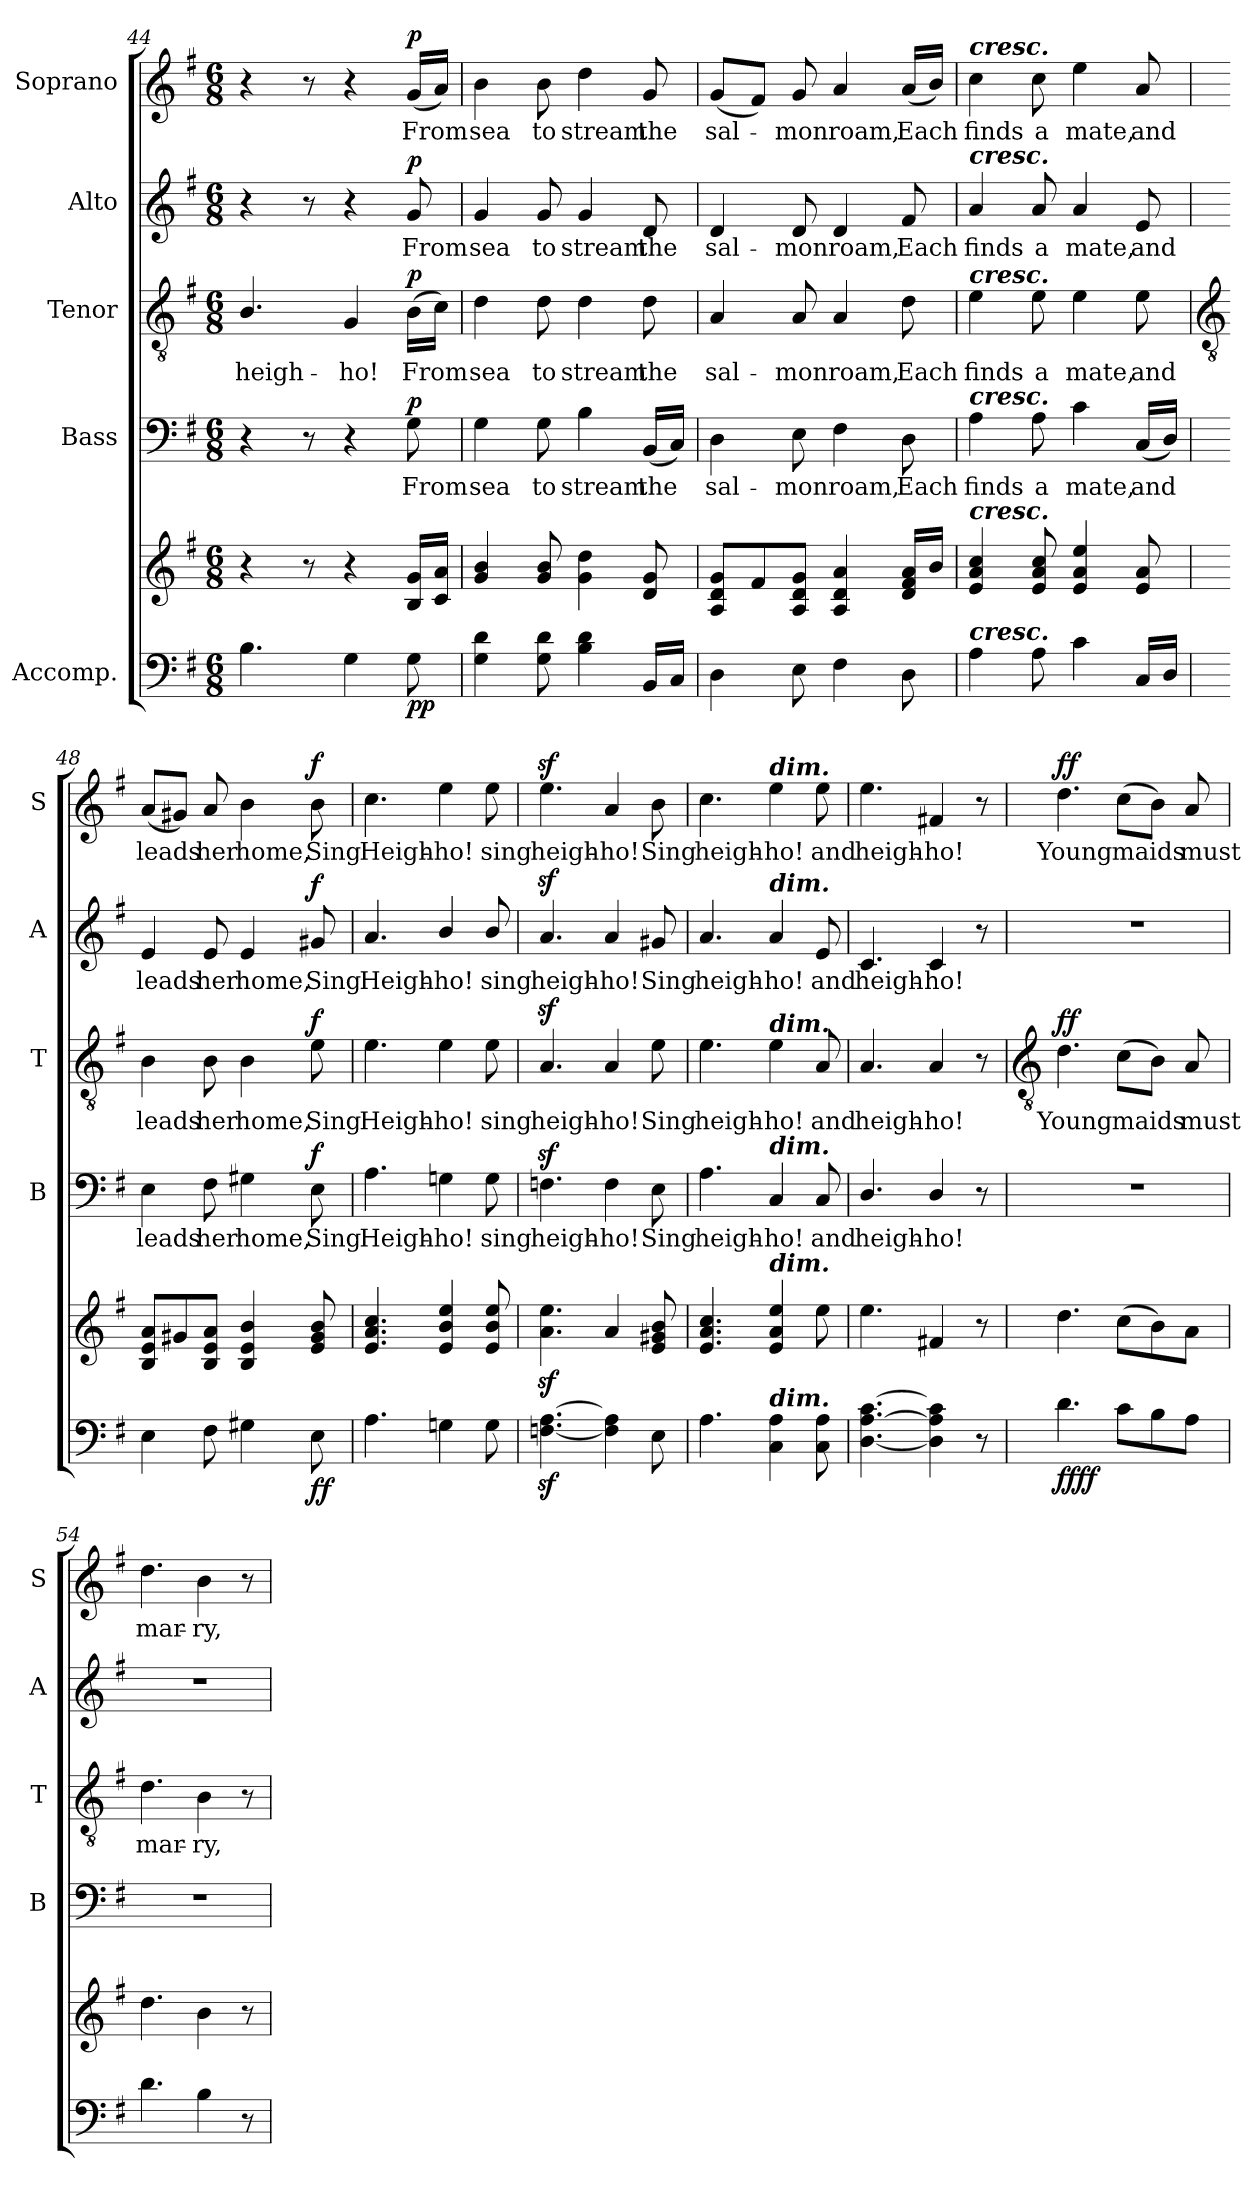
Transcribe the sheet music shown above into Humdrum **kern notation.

**kern	**kern	**dynam	**kern	**text	**dynam	**kern	**text	**dynam	**kern	**text	**dynam	**kern	**text	**dynam
*part5	*part5	*part5	*part4	*part4	*part4	*part3	*part3	*part3	*part2	*part2	*part2	*part1	*part1	*part1
*staff6	*staff5	*staff5/6	*staff4	*staff4	*staff4	*staff3	*staff3	*staff3	*staff2	*staff2	*staff2	*staff1	*staff1	*staff1
*I"Accomp.	*	*	*I"Bass	*	*	*I"Tenor	*	*	*I"Alto	*	*	*I"Soprano	*	*
*	*	*	*I'B	*	*	*I'T	*	*	*I'A	*	*	*I'S	*	*
!!LO:LB:g=z
*clefF4	*clefG2	*	*clefF4	*	*	*clefGv2	*	*	*clefG2	*	*	*clefG2	*	*
*k[f#]	*k[f#]	*	*k[f#]	*	*	*k[f#]	*	*	*k[f#]	*	*	*k[f#]	*	*
*G:	*G:	*	*G:	*	*	*G:	*	*	*G:	*	*	*G:	*	*
*M6/8	*M6/8	*	*M6/8	*	*	*M6/8	*	*	*M6/8	*	*	*M6/8	*	*
=44	=44	=44	=44	=44	=44	=44	=44	=44	=44	=44	=44	=44	=44	=44
!	!	!	!	!	!	!	!LO:LY:b	!	!	!	!	!	!	!
4.B	4r	.	4r	.	.	4.B/	heigh-	.	4r	.	.	4r	.	.
.	8r	.	8r	.	.	.	.	.	8r	.	.	8r	.	.
!	!	!	!	!	!	!	!LO:LY:b	!	!	!	!	!	!	!
4G	4r	.	4r	.	.	4G	-ho!	.	4r	.	.	4r	.	.
!	!	!LO:DY:b=2	!	!LO:LY:b	!	!	!LO:LY:b	!	!	!LO:LY:b	!	!	!LO:LY:b	!
!	!	!LO:DY:n=1:b	!	!	!LO:DY:b	!	!	!LO:DY:b	!	!	!LO:DY:b	!	!	!LO:DY:b
8G	16B 16gLL	p p	8G	From	p	(>16BLL	From	p	8g	From	p	(<16gLL	From	p
.	16c 16aJJ	.	.	.	.	16cJJ)	.	.	.	.	.	16aJJ)	.	.
=45	=45	=45	=45	=45	=45	=45	=45	=45	=45	=45	=45	=45	=45	=45
!	!	!	!	!LO:LY:b	!	!	!LO:LY:b	!	!	!LO:LY:b	!	!	!LO:LY:b	!
4G 4d	4g 4b	.	4G	sea	.	4d	sea	.	4g	sea	.	4b	sea	.
!	!	!	!	!LO:LY:b	!	!	!LO:LY:b	!	!	!LO:LY:b	!	!	!LO:LY:b	!
8G 8d	8g 8b	.	8G	to	.	8d	to	.	8g	to	.	8b	to	.
!	!	!	!	!LO:LY:b	!	!	!LO:LY:b	!	!	!LO:LY:b	!	!	!LO:LY:b	!
4B 4d	4g 4dd	.	4B	stream	.	4d	stream	.	4g	stream	.	4dd	stream	.
!	!	!	!	!LO:LY:b	!	!	!LO:LY:b	!	!	!LO:LY:b	!	!	!LO:LY:b	!
16BBLL	8d 8g	.	(<16BBLL	the	.	8d	the	.	8d	the	.	8g	the	.
16CJJ	.	.	16CJJ)	.	.	.	.	.	.	.	.	.	.	.
=46	=46	=46	=46	=46	=46	=46	=46	=46	=46	=46	=46	=46	=46	=46
!	!	!	!	!LO:LY:b	!	!	!LO:LY:b	!	!	!LO:LY:b	!	!	!LO:LY:b	!
4D	8A 8d 8gL	.	4D	sal-	.	4A	sal-	.	4d	sal-	.	(<8gL	sal-	.
.	8f#	.	.	.	.	.	.	.	.	.	.	8f#J)	.	.
!	!	!	!	!LO:LY:b	!	!	!LO:LY:b	!	!	!LO:LY:b	!	!	!LO:LY:b	!
8E	8A 8d 8gJ	.	8E	-mon	.	8A/	-mon	.	8d	-mon	.	8g	mon	.
!	!	!	!	!LO:LY:b	!	!	!LO:LY:b	!	!	!LO:LY:b	!	!	!LO:LY:b	!
4F#	4A 4d 4a	.	4F#	roam,	.	4A	roam,	.	4d	roam,	.	4a	roam,	.
!	!	!	!	!LO:LY:b	!	!	!LO:LY:b	!	!	!LO:LY:b	!	!	!LO:LY:b	!
8D	16d 16f# 16aLL	.	8D	Each	.	8d	Each	.	8f#	Each	.	(<16aLL	Each	.
.	16bJJ	.	.	.	.	.	.	.	.	.	.	16bJJ)	.	.
=47	=47	=47	=47	=47	=47	=47	=47	=47	=47	=47	=47	=47	=47	=47
!	!	!	!	!	!	!	!	!	!	!	!	!LO:TX:a:Bi:t=cresc.	!	!
!	!	!	!	!	!	!	!	!	!LO:TX:a:Bi:t=cresc.	!	!	!	!	!
!	!	!	!	!	!	!LO:TX:a:Bi:t=cresc.	!	!	!	!	!	!	!	!
!	!	!	!LO:TX:a:Bi:t=cresc.	!	!	!	!	!	!	!	!	!	!	!
!	!LO:TX:a:Bi:t=cresc.	!	!	!	!	!	!	!	!	!	!	!	!	!
!LO:TX:a:Bi:t=cresc.	!	!	!	!	!	!	!	!	!	!	!	!	!	!
!	!	!	!	!LO:LY:b	!	!	!LO:LY:b	!	!	!LO:LY:b	!	!	!LO:LY:b	!
4A	4e 4a 4cc	.	4A	finds	.	4e	finds	.	4a	finds	.	4cc	finds	.
!	!	!	!	!LO:LY:b	!	!	!LO:LY:b	!	!	!LO:LY:b	!	!	!LO:LY:b	!
8A	8e 8a 8cc	.	8A	a	.	8e	a	.	8a	a	.	8cc	a	.
!	!	!	!	!LO:LY:b	!	!	!LO:LY:b	!	!	!LO:LY:b	!	!	!LO:LY:b	!
4c	4e 4a 4ee	.	4c	mate,	.	4e	mate,	.	4a	mate,	.	4ee	mate,	.
!	!	!	!	!LO:LY:b	!	!	!LO:LY:b	!	!	!LO:LY:b	!	!	!LO:LY:b	!
16CLL	8e 8a	.	(<16CLL	and	.	8e	and	.	8e	and	.	8a	and	.
16DJJ	.	.	16DJJ)	.	.	.	.	.	.	.	.	.	.	.
!!LO:LB:g=z
=48	=48	=48	=48	=48	=48	=48	=48	=48	=48	=48	=48	=48	=48	=48
*	*	*	*	*	*	*clefGv2	*	*	*	*	*	*	*	*
!	!	!	!	!LO:LY:b	!	!	!LO:LY:b	!	!	!LO:LY:b	!	!	!LO:LY:b	!
4E	8B 8e 8aL	.	4E	leads	.	4B	leads	.	4e	leads	.	(<8aL	leads	.
.	8g#X	.	.	.	.	.	.	.	.	.	.	8g#XJ)	.	.
!	!	!	!	!LO:LY:b	!	!	!LO:LY:b	!	!	!LO:LY:b	!	!	!LO:LY:b	!
8F#	8B 8e 8aJ	.	8F#	her	.	8B	her	.	8e	her	.	8a	her	.
!	!	!	!	!LO:LY:b	!	!	!LO:LY:b	!	!	!LO:LY:b	!	!	!LO:LY:b	!
4G#X	4B 4e 4b	.	4G#X	home,	.	4B	home,	.	4e	home,	.	4b	home,	.
!	!	!LO:DY:b=2	!	!LO:LY:b	!	!	!LO:LY:b	!	!	!LO:LY:b	!	!	!LO:LY:b	!
!	!	!LO:DY:n=1:b	!	!	!LO:DY:b	!	!	!LO:DY:b	!	!	!LO:DY:b	!	!	!LO:DY:b
8E	8e 8g# 8b	f f	8E	Sing	f	8e	Sing	f	8g#X	Sing	f	8b	Sing	f
=49	=49	=49	=49	=49	=49	=49	=49	=49	=49	=49	=49	=49	=49	=49
!	!	!	!	!LO:LY:b	!	!	!LO:LY:b	!	!	!LO:LY:b	!	!	!LO:LY:b	!
4.A	4.e 4.a 4.cc	.	4.A	Heigh-	.	4.e	Heigh-	.	4.a	Heigh-	.	4.cc	Heigh-	.
!	!	!	!	!LO:LY:b	!	!	!LO:LY:b	!	!	!LO:LY:b	!	!	!LO:LY:b	!
4Gn	4e 4b 4ee	.	4Gn	-ho!	.	4e	-ho!	.	4b/	-ho!	.	4ee	-ho!	.
!	!	!	!	!LO:LY:b	!	!	!LO:LY:b	!	!	!LO:LY:b	!	!	!LO:LY:b	!
8G	8e 8b 8ee	.	8G	sing	.	8e	sing	.	8b/	sing	.	8ee	sing	.
=50	=50	=50	=50	=50	=50	=50	=50	=50	=50	=50	=50	=50	=50	=50
!	!	!	!	!LO:LY:b	!	!	!LO:LY:b	!	!	!LO:LY:b	!	!	!LO:LY:b	!
[4.Fnz< [4.Az<	4.az< 4.eez<	.	4.Fnz<	heigh-	.	4.Az<	heigh-	.	4.az<	heigh-	.	4.eez<	heigh-	.
!	!	!	!	!LO:LY:b	!	!	!LO:LY:b	!	!	!LO:LY:b	!	!	!LO:LY:b	!
4F] 4A]	4a	.	4F	-ho!	.	4A	-ho!	.	4a	-ho!	.	4a	-ho!	.
!	!	!	!	!LO:LY:b	!	!	!LO:LY:b	!	!	!LO:LY:b	!	!	!LO:LY:b	!
8E	8e 8g#X 8b	.	8E	Sing	.	8e	Sing	.	8g#X	Sing	.	8b	Sing	.
=51	=51	=51	=51	=51	=51	=51	=51	=51	=51	=51	=51	=51	=51	=51
!	!	!	!	!LO:LY:b	!	!	!LO:LY:b	!	!	!LO:LY:b	!	!	!LO:LY:b	!
4.A	4.e 4.a 4.cc	.	4.A	heigh-	.	4.e	heigh-	.	4.a	heigh-	.	4.cc	heigh-	.
!	!	!	!	!	!	!	!	!	!	!	!	!LO:TX:a:Bi:t=dim.	!	!
!	!	!	!	!	!	!	!	!	!LO:TX:a:Bi:t=dim.	!	!	!	!	!
!	!	!	!	!	!	!LO:TX:a:Bi:t=dim.	!	!	!	!	!	!	!	!
!	!	!	!LO:TX:a:Bi:t=dim.	!	!	!	!	!	!	!	!	!	!	!
!	!LO:TX:a:Bi:t=dim.	!	!	!	!	!	!	!	!	!	!	!	!	!
!LO:TX:a:Bi:t=dim.	!	!	!	!	!	!	!	!	!	!	!	!	!	!
!	!	!	!	!LO:LY:b	!	!	!LO:LY:b	!	!	!LO:LY:b	!	!	!LO:LY:b	!
4C 4A	4e 4a 4ee	.	4C	-ho!	.	4e	-ho!	.	4a	-ho!	.	4ee	-ho!	.
!	!	!	!	!LO:LY:b	!	!	!LO:LY:b	!	!	!LO:LY:b	!	!	!LO:LY:b	!
8C 8A	8ee	.	8C	and	.	8A	and	.	8e	and	.	8ee	and	.
=52	=52	=52	=52	=52	=52	=52	=52	=52	=52	=52	=52	=52	=52	=52
!	!	!	!	!LO:LY:b	!	!	!LO:LY:b	!	!	!LO:LY:b	!	!	!LO:LY:b	!
[4.D\ [4.A\ [4.c\	4.ee	.	4.D/	heigh-	.	4.A	heigh-	.	4.c	heigh-	.	4.ee	heigh-	.
!	!	!	!	!LO:LY:b	!	!	!LO:LY:b	!	!	!LO:LY:b	!	!	!LO:LY:b	!
4D\] 4A\] 4c\]	4f#X	.	4D/	-ho!	.	4A	-ho!	.	4c	-ho!	.	4f#X	-ho!	.
8r	8r	.	8r	.	.	8r	.	.	8r	.	.	8r	.	.
!!LO:LB:g=z
=53	=53	=53	=53	=53	=53	=53	=53	=53	=53	=53	=53	=53	=53	=53
*	*	*	*	*	*	*clefGv2	*	*	*	*	*	*	*	*
!	!	!LO:DY:b=2	!LO:N:vis=1	!	!	!	!LO:LY:b	!	!LO:N:vis=1	!	!	!	!LO:LY:b	!
!	!	!LO:DY:n=1:b	!	!	!	!	!	!LO:DY:b	!	!	!	!	!	!LO:DY:b
4.d	4.dd	ff ff	2.r	.	.	4.d	Young	ff	2.r	.	.	4.dd	Young	ff
!	!	!	!	!	!	!	!LO:LY:b	!	!	!	!	!	!LO:LY:b	!
8cL	(>8ccL	.	.	.	.	(>8cL	maids	.	.	.	.	(>8ccL	maids	.
8B	8b)	.	.	.	.	8BJ)	.	.	.	.	.	8bJ)	.	.
!	!	!	!	!	!	!	!LO:LY:b	!	!	!	!	!	!LO:LY:b	!
8AJ	8aJ	.	.	.	.	8A	must	.	.	.	.	8a	must	.
=54	=54	=54	=54	=54	=54	=54	=54	=54	=54	=54	=54	=54	=54	=54
!	!	!	!LO:N:vis=1	!	!	!	!LO:LY:b	!	!LO:N:vis=1	!	!	!	!LO:LY:b	!
4.d	4.dd	.	2.r	.	.	4.d	mar-	.	2.r	.	.	4.dd	mar-	.
!	!	!	!	!	!	!	!LO:LY:b	!	!	!	!	!	!LO:LY:b	!
4B	4b	.	.	.	.	4B	-ry,	.	.	.	.	4b	-ry,	.
8r	8r	.	.	.	.	8r	.	.	.	.	.	8r	.	.
=	=	=	=	=	=	=	=	=	=	=	=	=	=	=
*-	*-	*-	*-	*-	*-	*-	*-	*-	*-	*-	*-	*-	*-	*-
